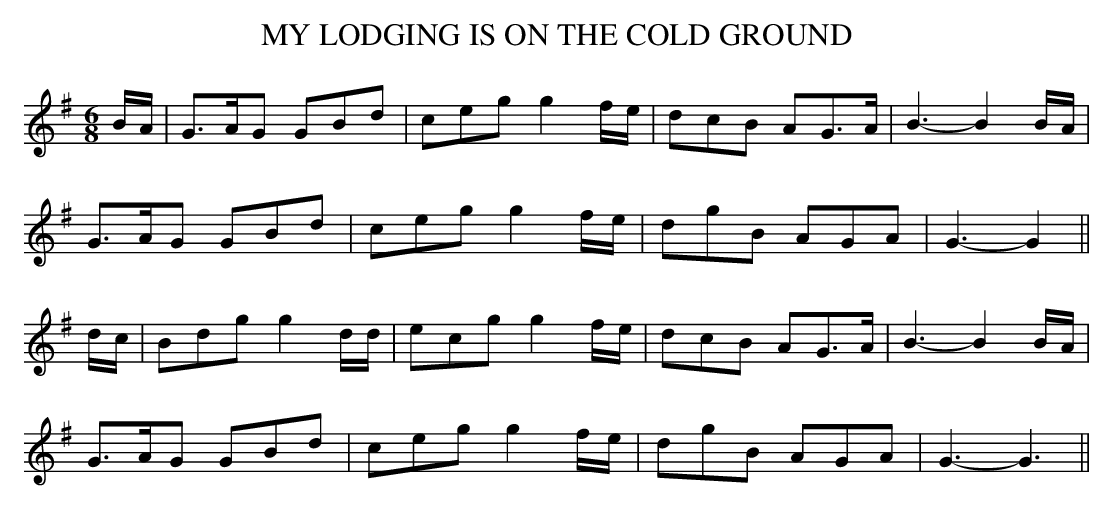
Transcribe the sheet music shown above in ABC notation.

X:1
T:MY LODGING IS ON THE COLD GROUND
Y:"slow with feeling"
(words by Thomas Moore)
M:6/8
L:1/8
K:G
B/A/|G>AG GBd|ceg g2f/e/|dcB AG>A|B3-B2B/A/|
G>AG GBd|ceg g2f/e/|dgB AGA|G3-G2||
d/c/|Bdg g2d/d/|ecg g2f/e/|dcB AG>A|B3-B2B/A/|
G>AG GBd|ceg g2f/e/|dgB AGA|G3-G3||
